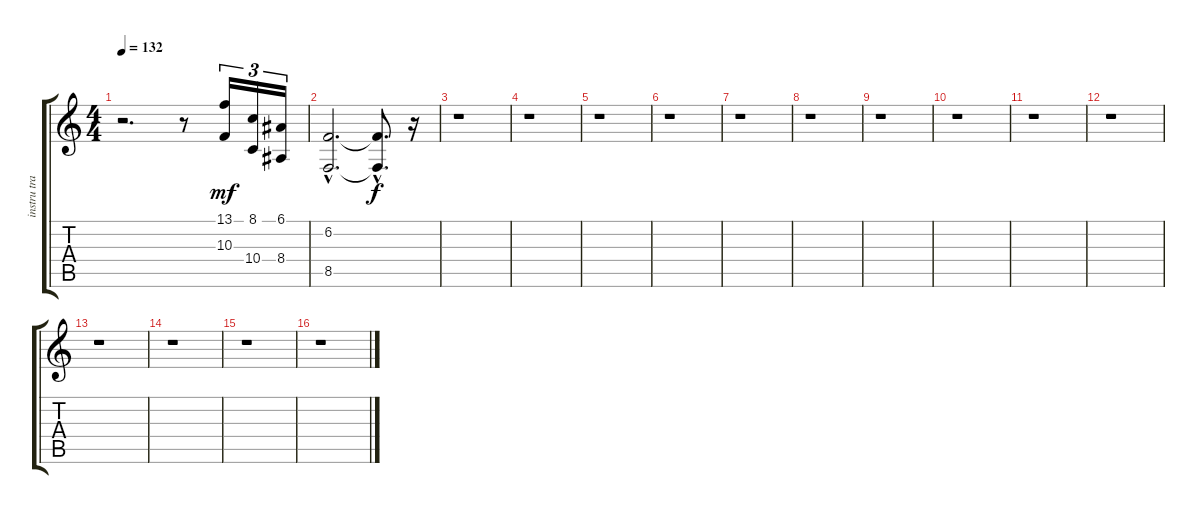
\track ("instru trad." "instru tra") {instrument koto}
\staff {score tabs}
\tuning (E4 B3 G3 D3 A2 E2) {hide}
\ts (4 4)
\tempo 132
\clef g2
\ks c
r.2{d dy mf instrument koto} r.8 (13.1 10.3).16{tu (3 2)} (8.1 10.4).16{tu (3 2)} (6.1 8.4).16{tu (3 2)} |
(6.2{hac} 8.5{hac}).2{d} (6.2{hac t} 8.5{hac t}).8{d dy f} r.16 |
r.1 |
r.1 |
r.1 |
r.1 |
r.1 |
r.1 |
r.1 |
r.1 |
r.1 |
r.1 |
r.1 |
r.1 |
r.1 |
r.1
